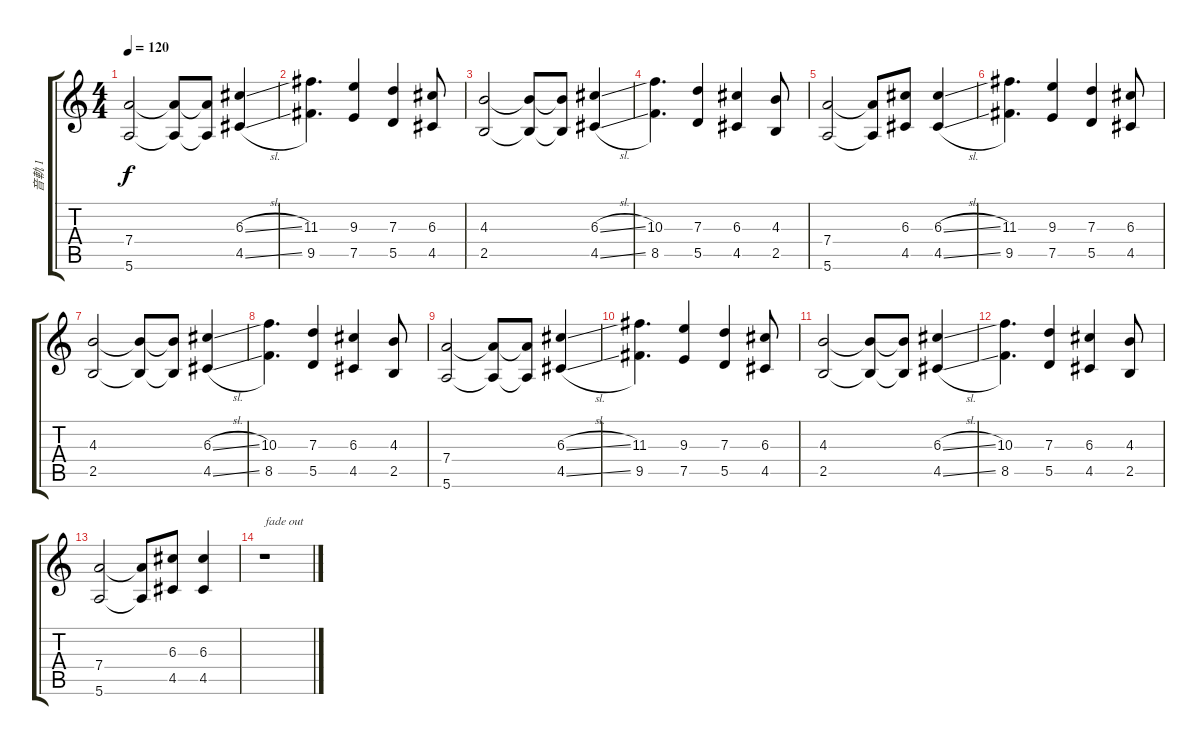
\track ("音軌 1" "音軌 1") {instrument overdrivenguitar}
\staff {score tabs}
\tuning (E4 B3 G3 D3 A2 E2) {hide}
\ts (4 4)
\tempo 120
\clef g2
\ks c
(7.4 5.6).2{dy f} (7.4{t} 5.6{t}).8 (7.4{t} 5.6{t}).8 (6.3{sl} 4.5{sl}).4 |
(11.3 9.5).4{d} (9.3 7.5).4 (7.3 5.5).4 (6.3 4.5).8 |
(4.3 2.5).2 (4.3{t} 2.5{t}).8 (4.3{t} 2.5{t}).8 (6.3{sl} 4.5{sl}).4 |
(10.3 8.5).4{d} (7.3 5.5).4 (6.3 4.5).4 (4.3 2.5).8 |
(7.4 5.6).2 (7.4{t} 5.6{t}).8 (6.3 4.5).8 (6.3{sl} 4.5{sl}).4 |
(11.3 9.5).4{d} (9.3 7.5).4 (7.3 5.5).4 (6.3 4.5).8 |
(4.3 2.5).2 (4.3{t} 2.5{t}).8 (4.3{t} 2.5{t}).8 (6.3{sl} 4.5{sl}).4 |
(10.3 8.5).4{d} (7.3 5.5).4 (6.3 4.5).4 (4.3 2.5).8 |
(7.4 5.6).2 (7.4{t} 5.6{t}).8 (7.4{t} 5.6{t}).8 (6.3{sl} 4.5{sl}).4 |
(11.3 9.5).4{d} (9.3 7.5).4 (7.3 5.5).4 (6.3 4.5).8 |
(4.3 2.5).2 (4.3{t} 2.5{t}).8 (4.3{t} 2.5{t}).8 (6.3{sl} 4.5{sl}).4 |
(10.3 8.5).4{d} (7.3 5.5).4 (6.3 4.5).4 (4.3 2.5).8 |
(7.4 5.6).2 (7.4{t} 5.6{t}).8 (6.3 4.5).8 (6.3 4.5).4 |
r.1{txt "fade out"}
